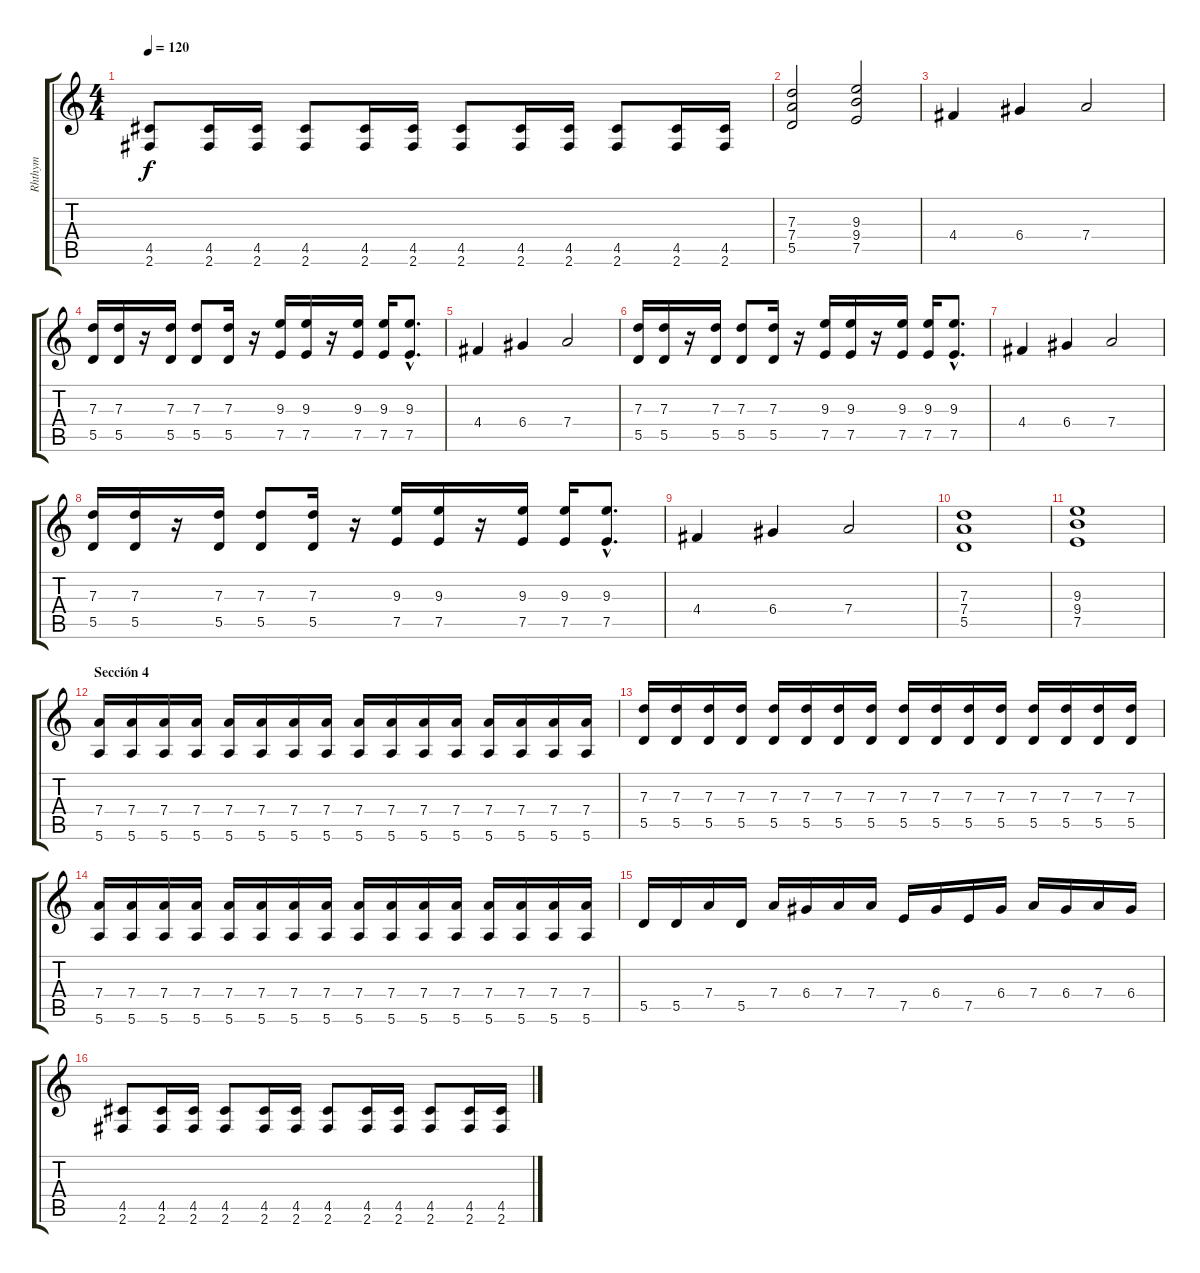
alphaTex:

\track ("Rhthym" "Rhthym") {instrument distortionguitar}
\staff {score tabs}
\tuning (E4 B3 G3 D3 A2 E2) {hide}
\ts (4 4)
\tempo 120
\clef g2
\ks c
(4.5 2.6).8{dy f} (4.5 2.6).16 (4.5 2.6).16 (4.5 2.6).8 (4.5 2.6).16 (4.5 2.6).16 (4.5 2.6).8 (4.5 2.6).16 (4.5 2.6).16 (4.5 2.6).8 (4.5 2.6).16 (4.5 2.6).16 |
(7.3 7.4 5.5).2 (9.3 9.4 7.5).2 |
\section ("" "")
4.4.4 6.4.4 7.4.2 |
(7.3 5.5).16 (7.3 5.5).16 r.16 (7.3 5.5).16 (7.3 5.5).8 (7.3 5.5).16 r.16 (9.3 7.5).16 (9.3 7.5).16 r.16 (9.3 7.5).16 (9.3 7.5).16 (9.3{hac} 7.5{hac}).8{d} |
4.4.4 6.4.4 7.4.2 |
(7.3 5.5).16 (7.3 5.5).16 r.16 (7.3 5.5).16 (7.3 5.5).8 (7.3 5.5).16 r.16 (9.3 7.5).16 (9.3 7.5).16 r.16 (9.3 7.5).16 (9.3 7.5).16 (9.3{hac} 7.5{hac}).8{d} |
4.4.4 6.4.4 7.4.2 |
(7.3 5.5).16 (7.3 5.5).16 r.16 (7.3 5.5).16 (7.3 5.5).8 (7.3 5.5).16 r.16 (9.3 7.5).16 (9.3 7.5).16 r.16 (9.3 7.5).16 (9.3 7.5).16 (9.3{hac} 7.5{hac}).8{d} |
4.4.4 6.4.4 7.4.2 |
(7.3 7.4 5.5).1 |
(9.3 9.4 7.5).1 |
\section ("" "Sección 4")
(7.4 5.6).16 (7.4 5.6).16 (7.4 5.6).16 (7.4 5.6).16 (7.4 5.6).16 (7.4 5.6).16 (7.4 5.6).16 (7.4 5.6).16 (7.4 5.6).16 (7.4 5.6).16 (7.4 5.6).16 (7.4 5.6).16 (7.4 5.6).16 (7.4 5.6).16 (7.4 5.6).16 (7.4 5.6).16 |
(7.3 5.5).16 (7.3 5.5).16 (7.3 5.5).16 (7.3 5.5).16 (7.3 5.5).16 (7.3 5.5).16 (7.3 5.5).16 (7.3 5.5).16 (7.3 5.5).16 (7.3 5.5).16 (7.3 5.5).16 (7.3 5.5).16 (7.3 5.5).16 (7.3 5.5).16 (7.3 5.5).16 (7.3 5.5).16 |
(7.4 5.6).16 (7.4 5.6).16 (7.4 5.6).16 (7.4 5.6).16 (7.4 5.6).16 (7.4 5.6).16 (7.4 5.6).16 (7.4 5.6).16 (7.4 5.6).16 (7.4 5.6).16 (7.4 5.6).16 (7.4 5.6).16 (7.4 5.6).16 (7.4 5.6).16 (7.4 5.6).16 (7.4 5.6).16 |
5.5.16 5.5.16 7.4.16 5.5.16 7.4.16 6.4.16 7.4.16 7.4.16 7.5.16 6.4.16 7.5.16 6.4.16 7.4.16 6.4.16 7.4.16 6.4.16 |
(4.5 2.6).8 (4.5 2.6).16 (4.5 2.6).16 (4.5 2.6).8 (4.5 2.6).16 (4.5 2.6).16 (4.5 2.6).8 (4.5 2.6).16 (4.5 2.6).16 (4.5 2.6).8 (4.5 2.6).16 (4.5 2.6).16
